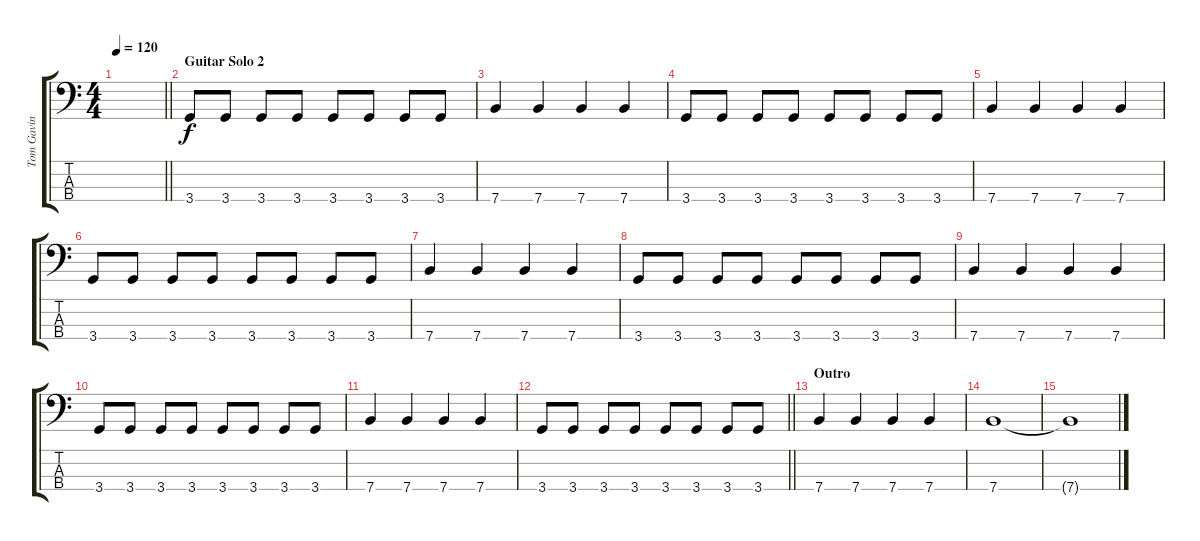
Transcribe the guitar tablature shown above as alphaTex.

\track ("Tom Gavin" "Tom Gavin") {instrument electricbassfinger}
\staff {score tabs}
\tuning (G2 D2 A1 E1) {hide}
\ts (4 4)
\tempo 120
\clef f4
\barLineRight lightlight
\ks c
|
\section ("" "Guitar Solo 2")
3.4.8 3.4.8 3.4.8 3.4.8 3.4.8 3.4.8 3.4.8 3.4.8 |
7.4.4 7.4.4 7.4.4 7.4.4 |
3.4.8 3.4.8 3.4.8 3.4.8 3.4.8 3.4.8 3.4.8 3.4.8 |
7.4.4 7.4.4 7.4.4 7.4.4 |
3.4.8 3.4.8 3.4.8 3.4.8 3.4.8 3.4.8 3.4.8 3.4.8 |
7.4.4 7.4.4 7.4.4 7.4.4 |
3.4.8 3.4.8 3.4.8 3.4.8 3.4.8 3.4.8 3.4.8 3.4.8 |
7.4.4 7.4.4 7.4.4 7.4.4 |
3.4.8 3.4.8 3.4.8 3.4.8 3.4.8 3.4.8 3.4.8 3.4.8 |
7.4.4 7.4.4 7.4.4 7.4.4 |
\barLineRight lightlight
3.4.8 3.4.8 3.4.8 3.4.8 3.4.8 3.4.8 3.4.8 3.4.8 |
\section ("" "Outro")
7.4.4 7.4.4 7.4.4 7.4.4 |
7.4.1{dy f} |
7.4{t}.1
